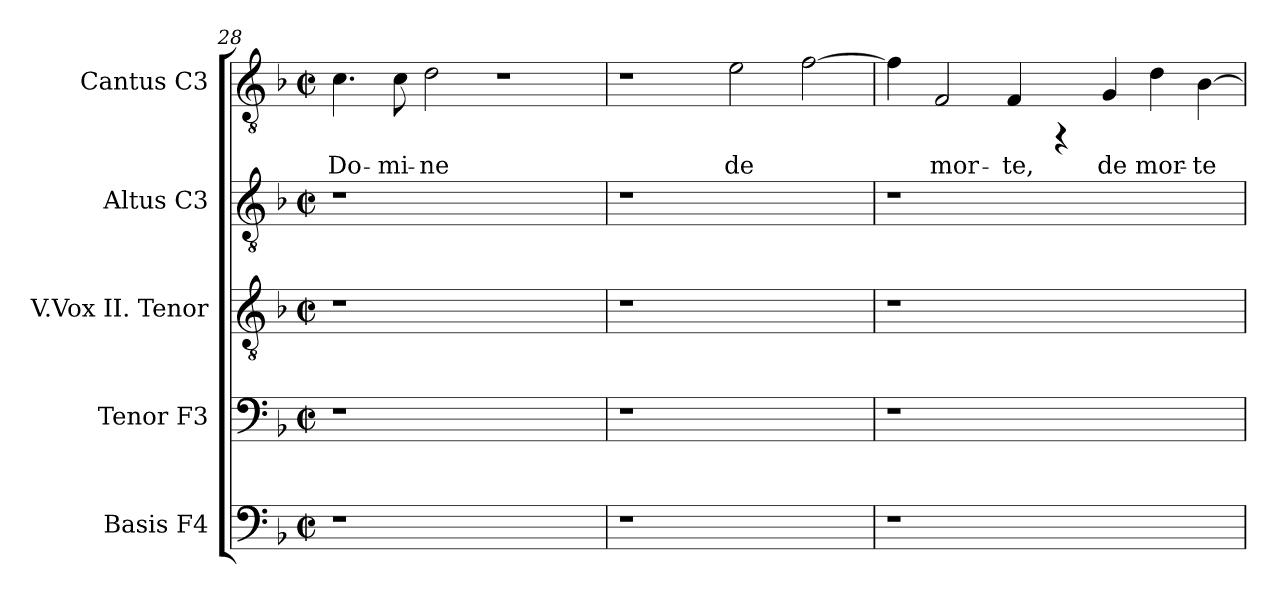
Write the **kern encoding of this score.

**kern	**kern	**kern	**kern	**kern	**text
*part5	*part4	*part3	*part2	*part1	*part1
*staff5	*staff4	*staff3	*staff2	*staff1	*staff1
*I"Basis  F4	*I"Tenor  F3	*I"V.Vox  II. Tenor	*I"Altus  C3	*I"Cantus  C3	*
*I'B	*I'T	*	*I'A	*I'C	*
*clefF4	*clefF4	*clefGv2	*clefGv2	*clefGv2	*
*k[b-]	*k[b-]	*k[b-]	*k[b-]	*k[b-]	*
*F:	*F:	*F:	*F:	*F:	*
*M2/2	*M2/2	*M2/2	*M2/2	*M2/2	*
*met(c|)	*met(c|)	*met(c|)	*met(c|)	*met(c|)	*
=28	=28	=28	=28	=28	=28
!	!	!	!	!	!LO:LY:b:cj
1r	1r	1r	1r	4.c\	Do-
!	!	!	!	!	!LO:LY:b:cj
.	.	.	.	8c\	-mi-
!	!	!	!	!	!LO:LY:b:cj
.	.	.	.	2d\	-ne
1ryy	1ryy	1ryy	1ryy	1r	.
!!LO:PB:g=z
=29	=29	=29	=29	=29	=29
1r	1r	1r	1r	1r	.
!	!	!	!	!	!LO:LY:b:cj
1ryy	1ryy	1ryy	1ryy	2e\	de
!	!	!	!	!	!LO:LY:b:cj
.	.	.	.	[>2f\	.
=30	=30	=30	=30	=30	=30
!	!	!	!	!	!LO:LY:b:cj
1r	1r	1r	1r	4f\]	.
!	!	!	!	!	!LO:LY:b:cj
.	.	.	.	2F/	mor-
!	!	!	!	!	!LO:LY:b:cj
.	.	.	.	4F/	-te,
1ryy	1ryy	1ryy	1ryy	4rFF	.
!	!	!	!	!	!LO:LY:b:cj
.	.	.	.	4G/	de
!	!	!	!	!	!LO:LY:b:cj
.	.	.	.	4d\	mor-
!	!	!	!	!	!LO:LY:b:cj
.	.	.	.	[>4B-\	-te
=	=	=	=	=	=
*-	*-	*-	*-	*-	*-
